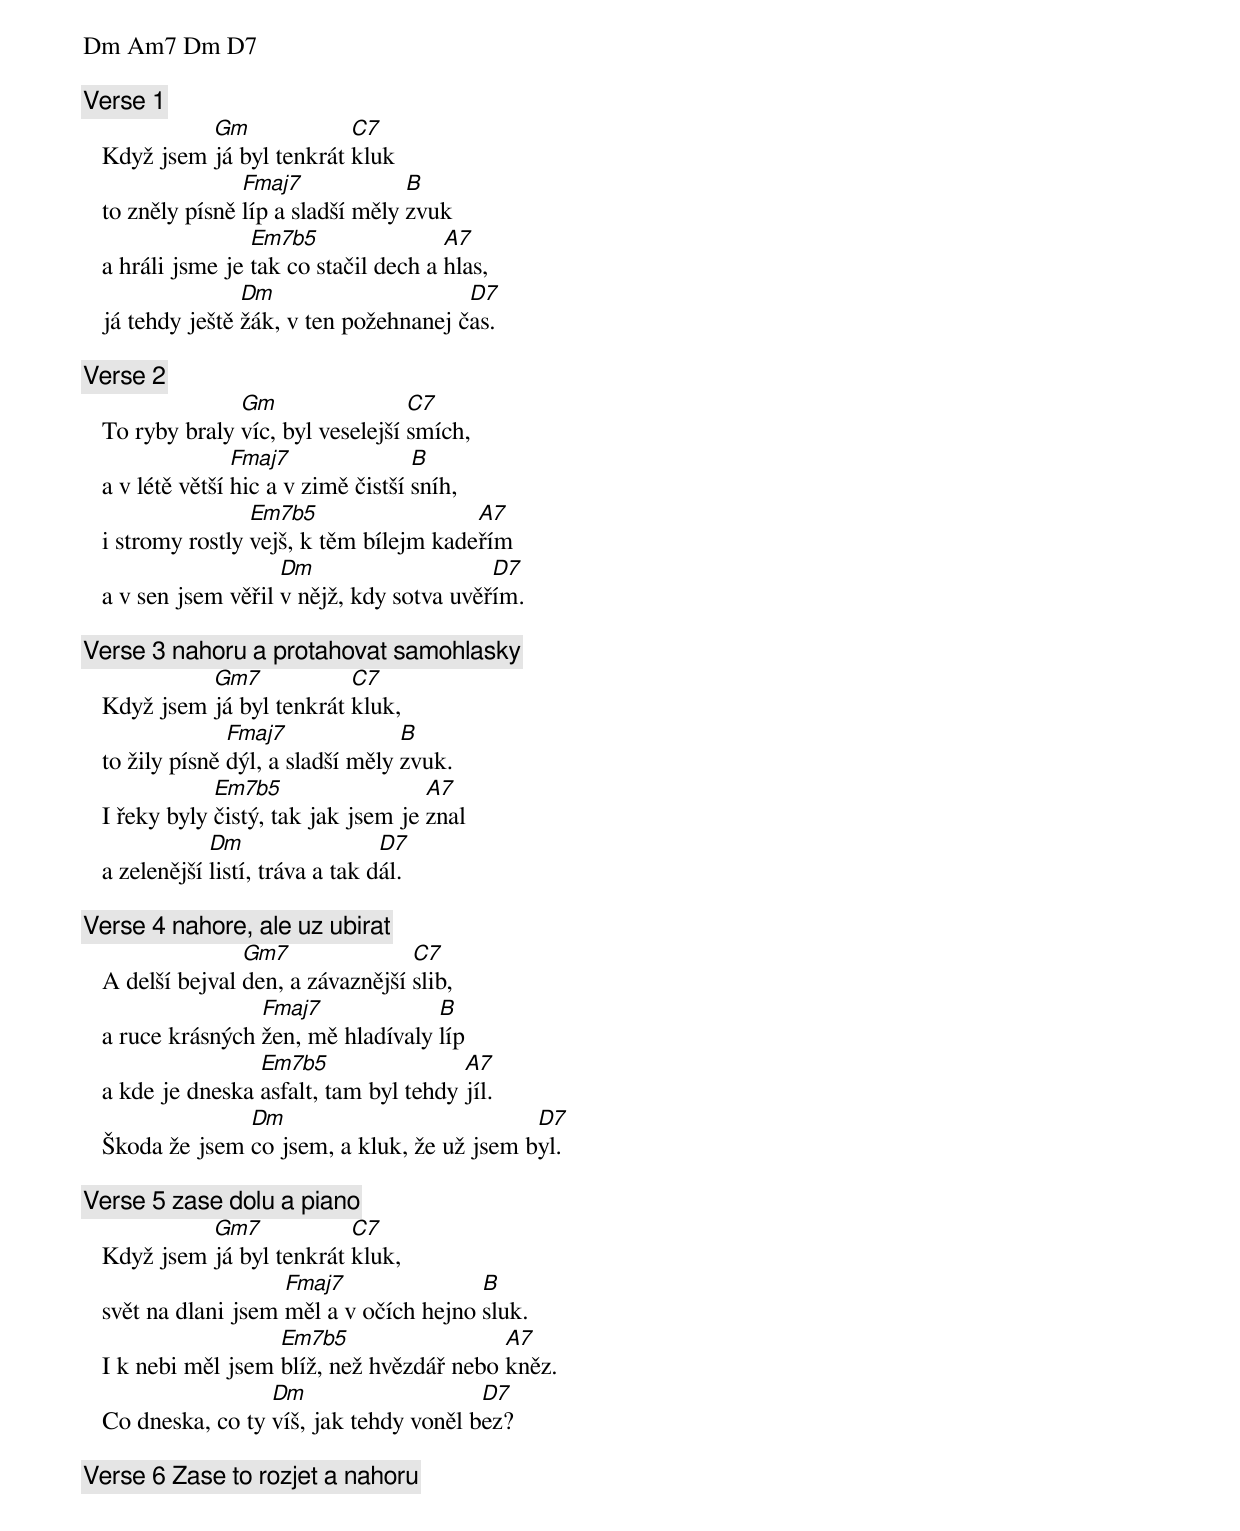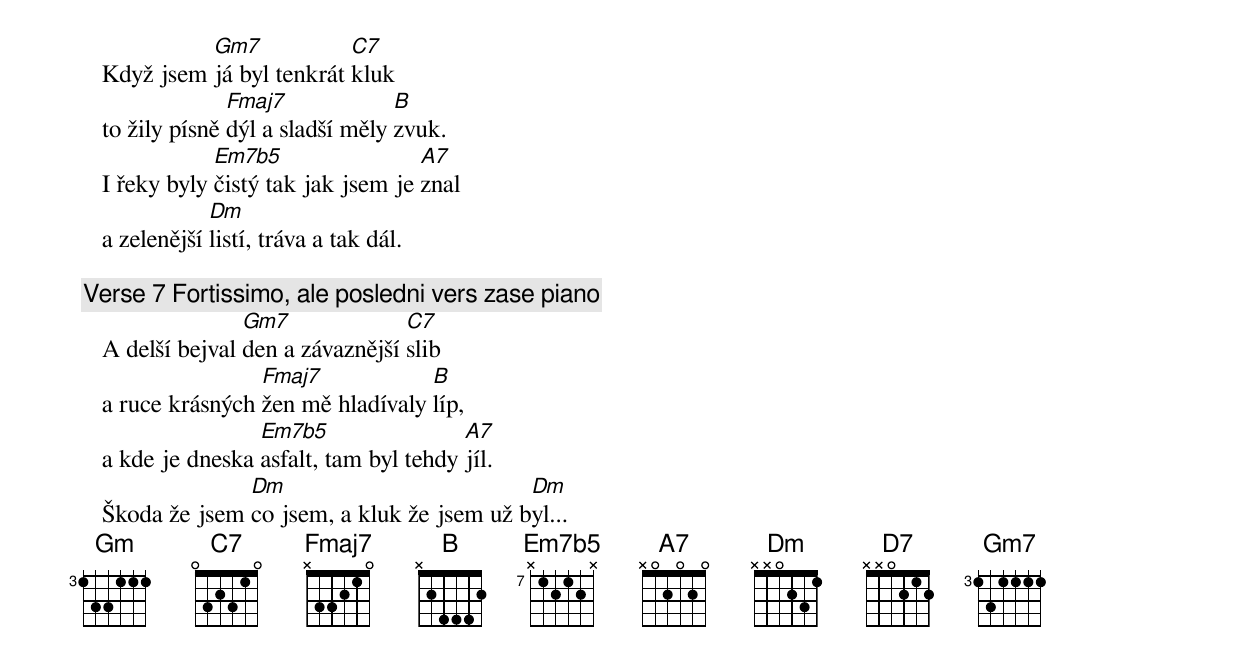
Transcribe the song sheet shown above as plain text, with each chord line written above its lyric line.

Em7b5 = x7878x
Dm Am7 Dm D7

[Verse 1]
             Gm             C7
   Když jsem já byl tenkrát kluk
                  Fmaj7             B
   to zněly písně líp a sladší měly zvuk
                   Em7b5                A7
   a hráli jsme je tak co stačil dech a hlas,
                  Dm                     D7
   já tehdy ještě žák, v ten požehnanej čas.

[Verse 2]
                 Gm                 C7
   To ryby braly víc, byl veselejší smích,
                  Fmaj7               B
   a v létě větší hic a v zimě čistší sníh,
                   Em7b5                  A7
   i stromy rostly vejš, k těm bílejm kadeřím
                      Dm                    D7
   a v sen jsem věřil v nějž, kdy sotva uvěřím.

[Verse 3] nahoru a protahovat samohlasky
             Gm7            C7
   Když jsem já byl tenkrát kluk,
                 Fmaj7              B
   to žily písně dýl, a sladší měly zvuk.
               Em7b5                  A7
   I řeky byly čistý, tak jak jsem je znal
               Dm                  D7
   a zelenější listí, tráva a tak dál.

[Verse 4] nahore, ale uz ubirat
                  Gm7               C7
   A delší bejval den, a závaznější slib,
                   Fmaj7             B
   a ruce krásných žen, mě hladívaly líp
                   Em7b5                 A7
   a kde je dneska asfalt, tam byl tehdy jíl.
                 Dm                           D7
   Škoda že jsem co jsem, a kluk, že už jsem byl.

[Verse 5] zase dolu a piano
             Gm7            C7
   Když jsem já byl tenkrát kluk,
                      Fmaj7               B
   svět na dlani jsem měl a v očích hejno sluk.
                     Em7b5                  A7
   I k nebi měl jsem blíž, než hvězdář nebo kněz.
                    Dm                    D7
   Co dneska, co ty víš, jak tehdy voněl bez?

[Verse 6] Zase to rozjet a nahoru
             Gm7            C7
   Když jsem já byl tenkrát kluk
                 Fmaj7             B
   to žily písně dýl a sladší měly zvuk.
               Em7b5                 A7
   I řeky byly čistý tak jak jsem je znal
               Dm
   a zelenější listí, tráva a tak dál.

[Verse 7] Fortissimo, ale posledni vers zase piano
                  Gm7              C7
   A delší bejval den a závaznější slib
                   Fmaj7            B
   a ruce krásných žen mě hladívaly líp,
                   Em7b5                 A7
   a kde je dneska asfalt, tam byl tehdy jíl.
                 Dm                          Dm
   Škoda že jsem co jsem, a kluk že jsem už byl...
